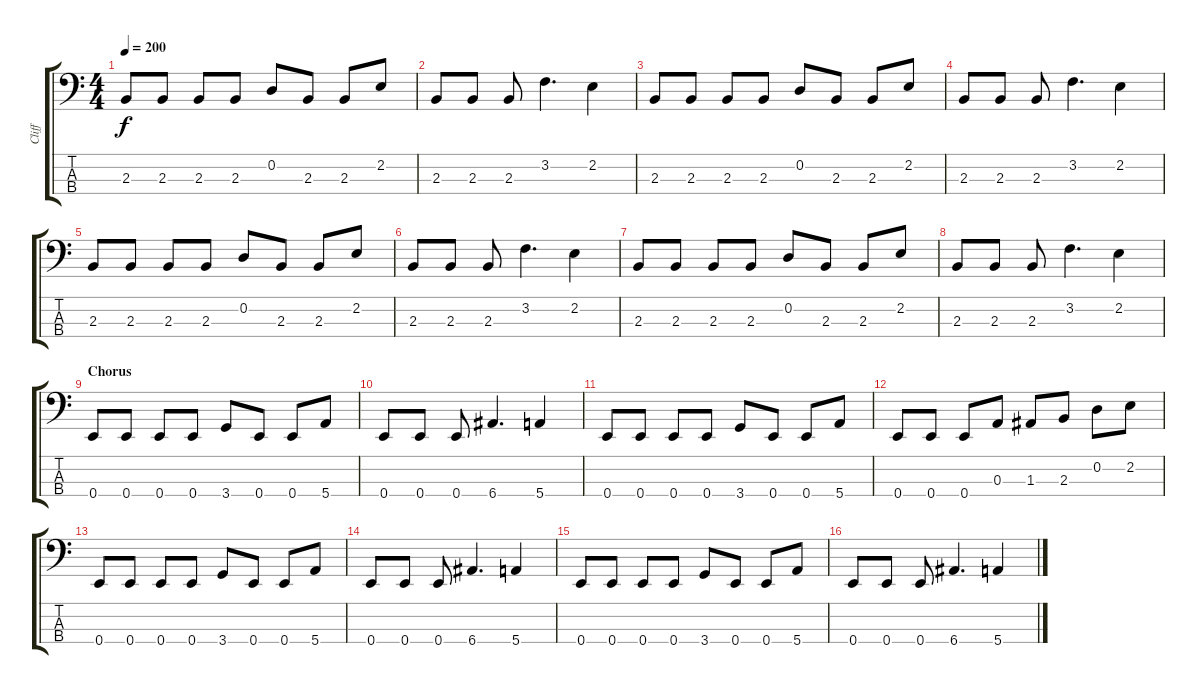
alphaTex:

\track ("Cliff" "Cliff") {instrument electricbassfinger}
\staff {score tabs}
\tuning (G2 D2 A1 E1) {hide}
\ts (4 4)
\tempo 200
\clef f4
\ks c
2.3.8{dy f} 2.3.8 2.3.8 2.3.8 0.2.8 2.3.8 2.3.8 2.2.8 |
2.3.8 2.3.8 2.3.8 3.2.4{d} 2.2.4 |
2.3.8 2.3.8 2.3.8 2.3.8 0.2.8 2.3.8 2.3.8 2.2.8 |
2.3.8 2.3.8 2.3.8 3.2.4{d} 2.2.4 |
2.3.8 2.3.8 2.3.8 2.3.8 0.2.8 2.3.8 2.3.8 2.2.8 |
2.3.8 2.3.8 2.3.8 3.2.4{d} 2.2.4 |
2.3.8 2.3.8 2.3.8 2.3.8 0.2.8 2.3.8 2.3.8 2.2.8 |
2.3.8 2.3.8 2.3.8 3.2.4{d} 2.2.4 |
\section ("" "Chorus")
0.4.8 0.4.8 0.4.8 0.4.8 3.4.8 0.4.8 0.4.8 5.4.8 |
0.4.8 0.4.8 0.4.8 6.4.4{d} 5.4.4 |
0.4.8 0.4.8 0.4.8 0.4.8 3.4.8 0.4.8 0.4.8 5.4.8 |
0.4.8 0.4.8 0.4.8 0.3.8 1.3.8 2.3.8 0.2.8 2.2.8 |
0.4.8 0.4.8 0.4.8 0.4.8 3.4.8 0.4.8 0.4.8 5.4.8 |
0.4.8 0.4.8 0.4.8 6.4.4{d} 5.4.4 |
0.4.8 0.4.8 0.4.8 0.4.8 3.4.8 0.4.8 0.4.8 5.4.8 |
0.4.8 0.4.8 0.4.8 6.4.4{d} 5.4.4
